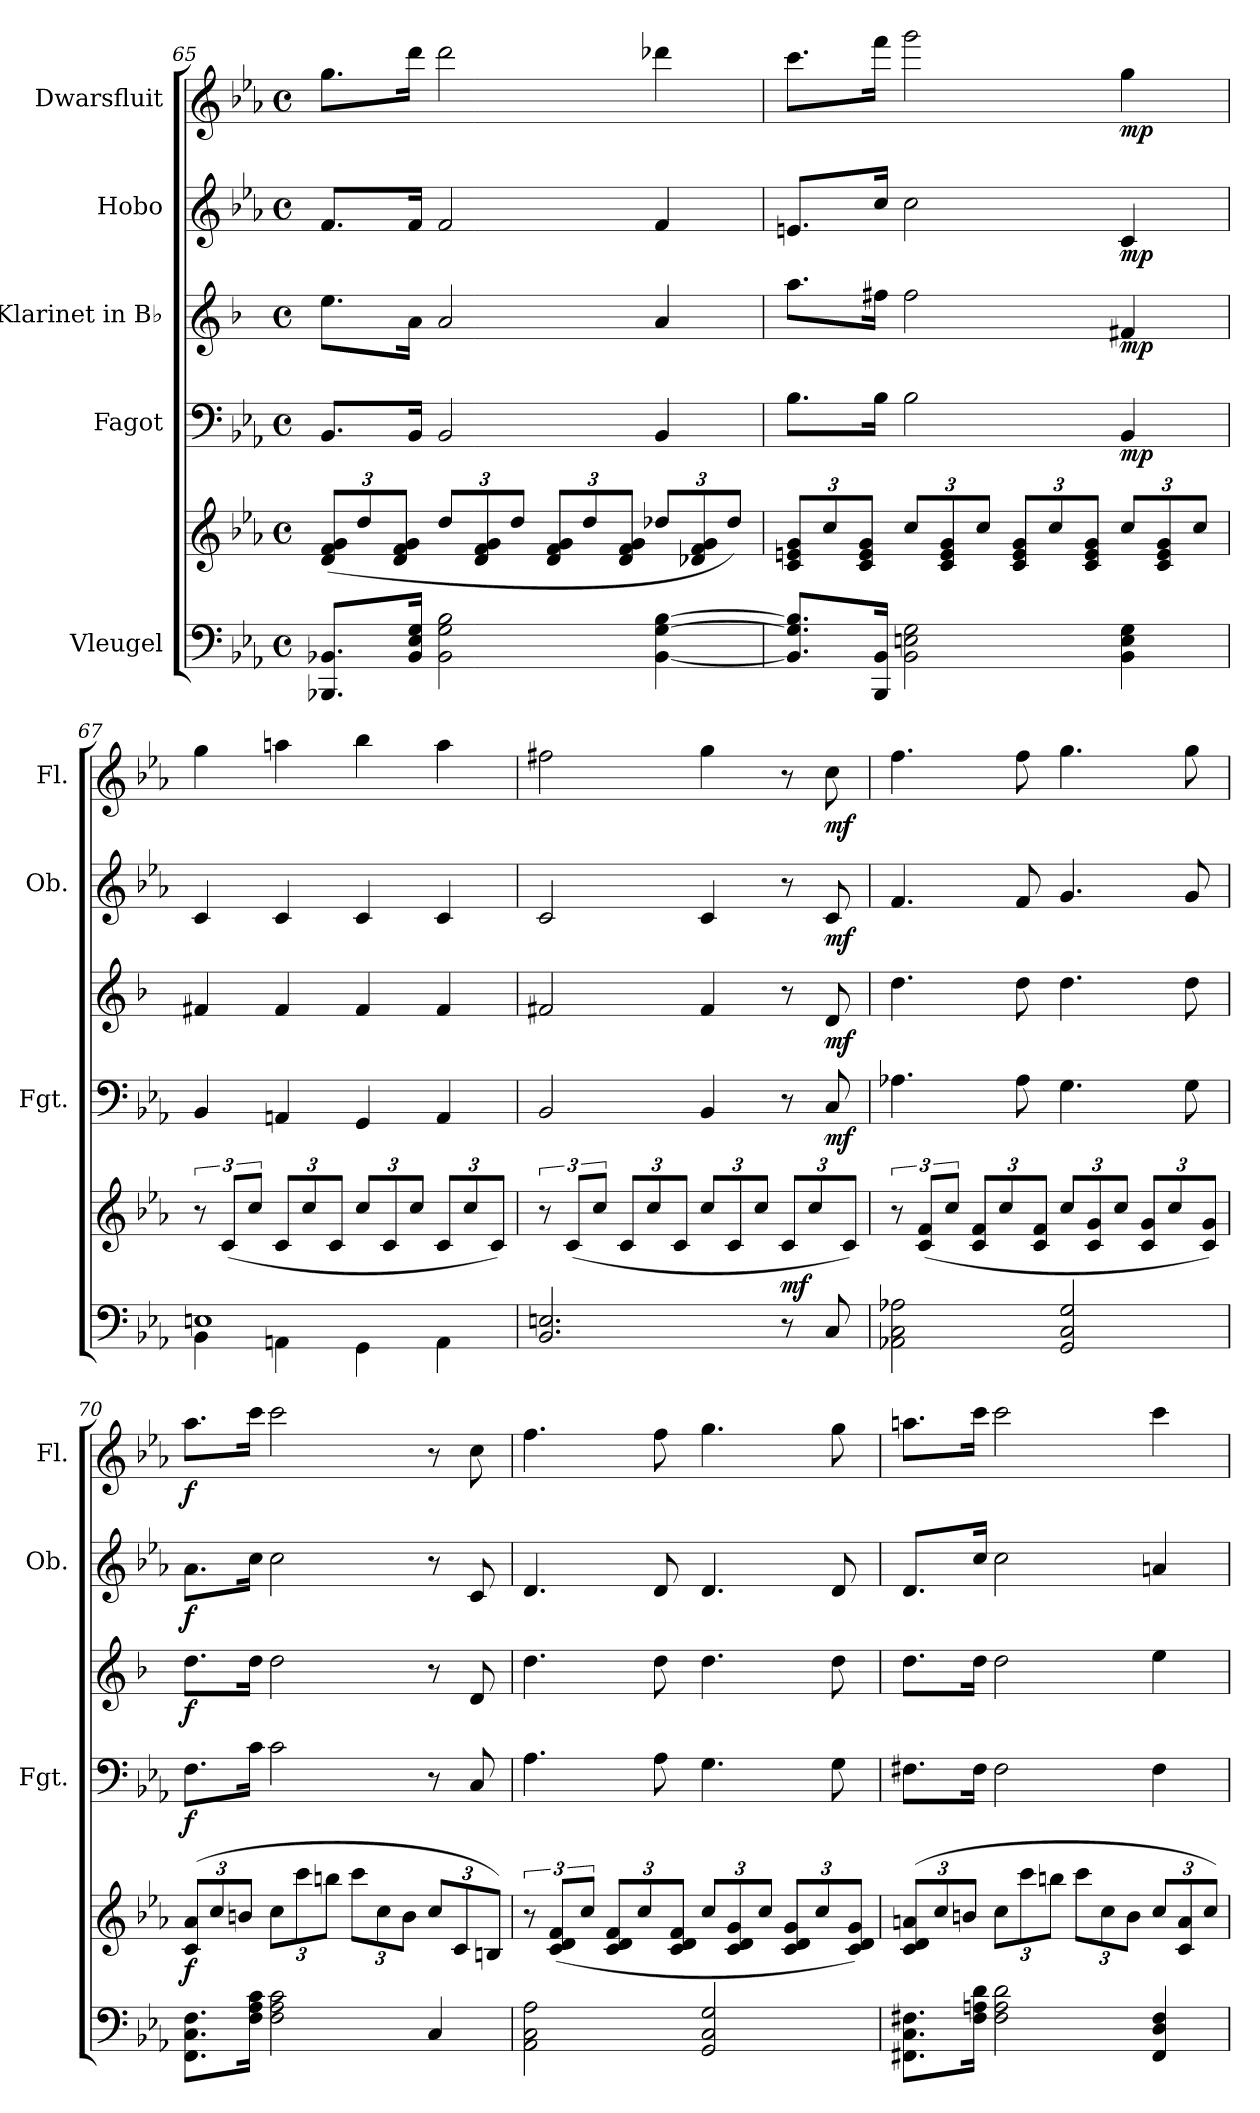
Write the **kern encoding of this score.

**kern	**kern	**dynam	**kern	**dynam	**kern	**dynam	**kern	**dynam	**kern	**dynam
*part5	*part5	*part5	*part4	*part4	*part3	*part3	*part2	*part2	*part1	*part1
*staff6	*staff5	*staff5/6	*staff4	*staff4	*staff3	*staff3	*staff2	*staff2	*staff1	*staff1
*I"Vleugel	*	*	*I"Fagot	*	*I"Klarinet in B♭	*	*I"Hobo	*	*I"Dwarsfluit	*
*	*	*	*I'Fgt.	*	*	*	*I'Ob.	*	*I'Fl.	*
*clefF4	*clefG2	*	*clefF4	*	*clefG2	*	*clefG2	*	*clefG2	*
*	*	*	*	*	*ITrd1c2	*	*	*	*	*
*k[b-e-a-]	*k[b-e-a-]	*	*k[b-e-a-]	*	*k[b-e-a-]	*	*k[b-e-a-]	*	*k[b-e-a-]	*
*M4/4	*M4/4	*	*M4/4	*	*M4/4	*	*M4/4	*	*M4/4	*
*met(c)	*met(c)	*	*met(c)	*	*met(c)	*	*met(c)	*	*met(c)	*
*	*Xbrackettup	*	*	*	*	*	*	*	*	*
=65	=65	=65	=65	=65	=65	=65	=65	=65	=65	=65
8.BBB-X/ 8.BB-X/L	(>12d/ 12f/ 12g/L	.	8.BB-/L	.	8.dd\L	.	8.f/L	.	8.gg\L	.
.	12dd/	.	.	.	.	.	.	.	.	.
.	12d/ 12f/ 12g/J	.	.	.	.	.	.	.	.	.
16BB-/ 16E-/ 16G/Jk	.	.	16BB-/Jk	.	16g\Jk	.	16f/Jk	.	16ddd\Jk	.
2BB-\ 2G\ 2B-\	12dd/L	.	2BB-/	.	2g/	.	2f/	.	2ddd\	.
.	12d/ 12f/ 12g/	.	.	.	.	.	.	.	.	.
.	12dd/J	.	.	.	.	.	.	.	.	.
.	12d/ 12f/ 12g/L	.	.	.	.	.	.	.	.	.
.	12dd/	.	.	.	.	.	.	.	.	.
.	12d/ 12f/ 12g/J	.	.	.	.	.	.	.	.	.
[4BB-\ [4G\ [4B-\	12dd-X/L	.	4BB-/	.	4g/	.	4f/	.	4ddd-X\	.
.	12d-X/ 12f/ 12g/	.	.	.	.	.	.	.	.	.
.	12dd-/J)	.	.	.	.	.	.	.	.	.
=66	=66	=66	=66	=66	=66	=66	=66	=66	=66	=66
8.BB-/] 8.G/] 8.B-/]L	12c/ 12en/ 12g/L	.	8.B-\L	.	8.gg\L	.	8.en/L	.	8.ccc\L	.
.	12cc/	.	.	.	.	.	.	.	.	.
.	12c/ 12e/ 12g/J	.	.	.	.	.	.	.	.	.
16BBB-/ 16BB-/Jk	.	.	16B-\Jk	.	16een\Jk	.	16cc/Jk	.	16fff\Jk	.
2BB-\ 2En\ 2G\	12cc/L	.	2B-\	.	2ee\	.	2cc\	.	2ggg\	.
.	12c/ 12e/ 12g/	.	.	.	.	.	.	.	.	.
.	12cc/J	.	.	.	.	.	.	.	.	.
.	12c/ 12e/ 12g/L	.	.	.	.	.	.	.	.	.
.	12cc/	.	.	.	.	.	.	.	.	.
.	12c/ 12e/ 12g/J	.	.	.	.	.	.	.	.	.
!	!	!	!	!LO:DY:b	!	!LO:DY:b	!	!LO:DY:b	!	!LO:DY:b
4BB-\ 4E\ 4G\	12cc/L	.	4BB-/	mp	4en/	mp	4c/	mp	4gg\	mp
.	12c/ 12e/ 12g/	.	.	.	.	.	.	.	.	.
.	12cc/J	.	.	.	.	.	.	.	.	.
!!LO:LB:g=z
=67	=67	=67	=67	=67	=67	=67	=67	=67	=67	=67
*^	*	*	*	*	*	*	*	*	*	*
*	*	*brackettup	*	*	*	*	*	*	*	*	*
1En	4BB-\	12r	.	4BB-/	.	4en/	.	4c/	.	4gg\	.
.	.	(12c/L	.	.	.	.	.	.	.	.	.
.	.	12cc/J	.	.	.	.	.	.	.	.	.
*	*	*Xbrackettup	*	*	*	*	*	*	*	*	*
.	4AAn\	12c/L	.	4AAn/	.	4e/	.	4c/	.	4aan\	.
.	.	12cc/	.	.	.	.	.	.	.	.	.
.	.	12c/J	.	.	.	.	.	.	.	.	.
.	4GG\	12cc/L	.	4GG/	.	4e/	.	4c/	.	4bb-\	.
.	.	12c/	.	.	.	.	.	.	.	.	.
.	.	12cc/J	.	.	.	.	.	.	.	.	.
.	4AA\	12c/L	.	4AA/	.	4e/	.	4c/	.	4aa\	.
.	.	12cc/	.	.	.	.	.	.	.	.	.
.	.	12c/J)	.	.	.	.	.	.	.	.	.
*v	*v	*	*	*	*	*	*	*	*	*	*
=68	=68	=68	=68	=68	=68	=68	=68	=68	=68	=68
*	*brackettup	*	*	*	*	*	*	*	*	*
2.BB-/ 2.En/	12r	.	2BB-/	.	2en/	.	2c/	.	2ff#X\	.
.	(12c/L	.	.	.	.	.	.	.	.	.
.	12cc/J	.	.	.	.	.	.	.	.	.
*	*Xbrackettup	*	*	*	*	*	*	*	*	*
.	12c/L	.	.	.	.	.	.	.	.	.
.	12cc/	.	.	.	.	.	.	.	.	.
.	12c/J	.	.	.	.	.	.	.	.	.
.	12cc/L	.	4BB-/	.	4e/	.	4c/	.	4gg\	.
.	12c/	.	.	.	.	.	.	.	.	.
.	12cc/J	.	.	.	.	.	.	.	.	.
!	!	!LO:DY:b	!	!	!	!	!	!	!	!
8r	12c/L	mf	8r	.	8r	.	8r	.	8r	.
.	12cc/	.	.	.	.	.	.	.	.	.
!	!	!	!	!LO:DY:b	!	!LO:DY:b	!	!LO:DY:b	!	!LO:DY:b
8C/	.	.	8C/	mf	8c/	mf	8c/	mf	8cc\	mf
.	12c/J)	.	.	.	.	.	.	.	.	.
=69	=69	=69	=69	=69	=69	=69	=69	=69	=69	=69
*	*brackettup	*	*	*	*	*	*	*	*	*
2AA-X\ 2C\ 2A-X\	12r	.	4.A-X\	.	4.cc\	.	4.f/	.	4.ff\	.
.	(12c/ 12f/L	.	.	.	.	.	.	.	.	.
.	12cc/J	.	.	.	.	.	.	.	.	.
*	*Xbrackettup	*	*	*	*	*	*	*	*	*
.	12c/ 12f/L	.	.	.	.	.	.	.	.	.
.	12cc/	.	.	.	.	.	.	.	.	.
.	.	.	8A-\	.	8cc\	.	8f/	.	8ff\	.
.	12c/ 12f/J	.	.	.	.	.	.	.	.	.
2GG/ 2C/ 2G/	12cc/L	.	4.G\	.	4.cc\	.	4.g/	.	4.gg\	.
.	12c/ 12g/	.	.	.	.	.	.	.	.	.
.	12cc/J	.	.	.	.	.	.	.	.	.
.	12c/ 12g/L	.	.	.	.	.	.	.	.	.
.	12cc/	.	.	.	.	.	.	.	.	.
.	.	.	8G\	.	8cc\	.	8g/	.	8gg\	.
.	12c/ 12g/J)	.	.	.	.	.	.	.	.	.
!!LO:PB:g=z
=70	=70	=70	=70	=70	=70	=70	=70	=70	=70	=70
!	!	!LO:DY:b	!	!LO:DY:b	!	!LO:DY:b	!	!LO:DY:b	!	!LO:DY:b
8.FF\ 8.C\ 8.F\L	(12c/ 12a-/L	f	8.F\L	f	8.cc\L	f	8.a-\L	f	8.aa-\L	f
.	12cc/	.	.	.	.	.	.	.	.	.
.	12bn/J	.	.	.	.	.	.	.	.	.
16F\ 16A-\ 16c\Jk	.	.	16c\Jk	.	16cc\Jk	.	16cc\Jk	.	16ccc\Jk	.
2F\ 2A-\ 2c\	12cc\L	.	2c\	.	2cc\	.	2cc\	.	2ccc\	.
.	12ccc\	.	.	.	.	.	.	.	.	.
.	12bbn\J	.	.	.	.	.	.	.	.	.
.	12ccc\L	.	.	.	.	.	.	.	.	.
.	12cc\	.	.	.	.	.	.	.	.	.
.	12b\J	.	.	.	.	.	.	.	.	.
4C/	12cc/L	.	8r	.	8r	.	8r	.	8r	.
.	12c/	.	.	.	.	.	.	.	.	.
.	.	.	8C/	.	8c/	.	8c/	.	8cc\	.
.	12Bn/J)	.	.	.	.	.	.	.	.	.
=71	=71	=71	=71	=71	=71	=71	=71	=71	=71	=71
*	*brackettup	*	*	*	*	*	*	*	*	*
2AA-\ 2C\ 2A-\	12r	.	4.A-\	.	4.cc\	.	4.d/	.	4.ff\	.
.	(12c/ 12d/ 12f/L	.	.	.	.	.	.	.	.	.
.	12cc/J	.	.	.	.	.	.	.	.	.
*	*Xbrackettup	*	*	*	*	*	*	*	*	*
.	12c/ 12d/ 12f/L	.	.	.	.	.	.	.	.	.
.	12cc/	.	.	.	.	.	.	.	.	.
.	.	.	8A-\	.	8cc\	.	8d/	.	8ff\	.
.	12c/ 12d/ 12f/J	.	.	.	.	.	.	.	.	.
2GG/ 2C/ 2G/	12cc/L	.	4.G\	.	4.cc\	.	4.d/	.	4.gg\	.
.	12c/ 12d/ 12g/	.	.	.	.	.	.	.	.	.
.	12cc/J	.	.	.	.	.	.	.	.	.
.	12c/ 12d/ 12g/L	.	.	.	.	.	.	.	.	.
.	12cc/	.	.	.	.	.	.	.	.	.
.	.	.	8G\	.	8cc\	.	8d/	.	8gg\	.
.	12c/ 12d/ 12g/J)	.	.	.	.	.	.	.	.	.
=72	=72	=72	=72	=72	=72	=72	=72	=72	=72	=72
8.FF#X\ 8.C\ 8.F#X\L	(12c/ 12d/ 12an/L	.	8.F#X\L	.	8.cc\L	.	8.d/L	.	8.aan\L	.
.	12cc/	.	.	.	.	.	.	.	.	.
.	12bn/J	.	.	.	.	.	.	.	.	.
16F#\ 16An\ 16d\Jk	.	.	16F#\Jk	.	16cc\Jk	.	16cc/Jk	.	16ccc\Jk	.
2F#\ 2A\ 2d\	12cc\L	.	2F#\	.	2cc\	.	2cc\	.	2ccc\	.
.	12ccc\	.	.	.	.	.	.	.	.	.
.	12bbn\J	.	.	.	.	.	.	.	.	.
.	12ccc\L	.	.	.	.	.	.	.	.	.
.	12cc\	.	.	.	.	.	.	.	.	.
.	12b\J	.	.	.	.	.	.	.	.	.
4FF#/ 4D/ 4F#/	12cc/L	.	4F#\	.	4dd\	.	4an/	.	4ccc\	.
.	12c/ 12a/	.	.	.	.	.	.	.	.	.
.	12cc/J)	.	.	.	.	.	.	.	.	.
=	=	=	=	=	=	=	=	=	=	=
*-	*-	*-	*-	*-	*-	*-	*-	*-	*-	*-
